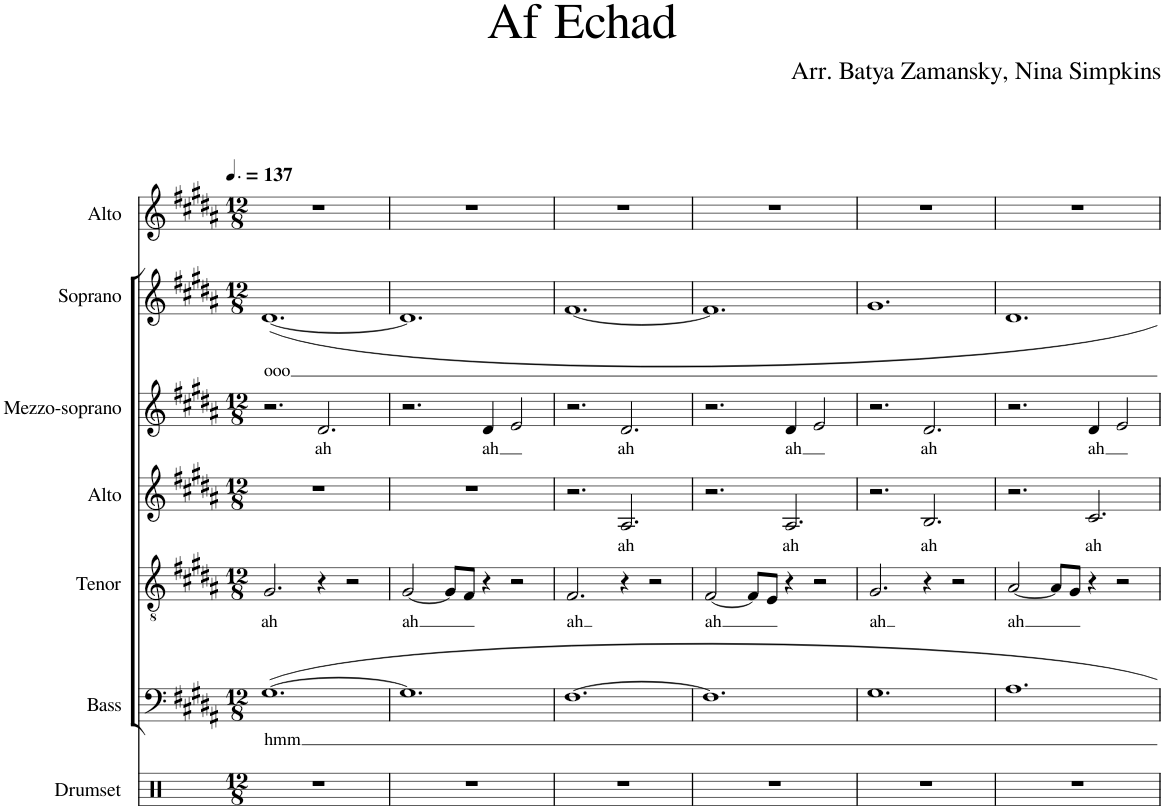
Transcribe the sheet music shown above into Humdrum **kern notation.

**kern	**kern	**text	**kern	**text	**kern	**text	**kern	**text	**kern	**text	**kern
*part7	*part6	*part6	*part5	*part5	*part4	*part4	*part3	*part3	*part2	*part2	*part1
*staff7	*staff6	*staff6	*staff5	*staff5	*staff4	*staff4	*staff3	*staff3	*staff2	*staff2	*staff1
*I"Drumset	*I"Bass	*	*I"Tenor	*	*I"Alto	*	*I"Mezzo-soprano	*	*I"Soprano	*	*I"Alto
*I'Drs.	*I'B.	*	*I'T.	*	*I'A.	*	*I'Mzs.	*	*I'S.	*	*I'A.
*clefX	*clefF4	*	*clefGv2	*	*clefG2	*	*clefG2	*	*clefG2	*	*clefG2
*k[]	*k[f#c#g#d#a#]	*	*k[f#c#g#d#a#]	*	*k[f#c#g#d#a#]	*	*k[f#c#g#d#a#]	*	*k[f#c#g#d#a#]	*	*k[f#c#g#d#a#]
*M12/8	*M12/8	*	*M12/8	*	*M12/8	*	*M12/8	*	*M12/8	*	*M12/8
*MM205	*MM205	*	*MM205	*	*MM205	*	*MM205	*	*MM205	*	*MM205
=1	=1	=1	=1	=1	=1	=1	=1	=1	=1	=1	=1
!	!	!LO:LY:b	!	!LO:LY:b	!	!	!	!	!	!LO:LY:b	!
1.r	[1.G#	hmm	2.G#/	ah	1.r	.	2.r	.	[1.d#	ooo	1.r
!	!	!	!	!	!	!	!	!LO:LY:b	!	!	!
.	.	.	4r	.	.	.	2.d#/	ah	.	.	.
.	.	.	2r	.	.	.	.	.	.	.	.
=2	=2	=2	=2	=2	=2	=2	=2	=2	=2	=2	=2
!	!	!	!	!LO:LY:b	!	!	!	!	!	!	!
1.r	1.G#]	.	[2G#/	ah	1.r	.	2.r	.	1.d#]	.	1.r
.	.	.	8G#/L]	.	.	.	.	.	.	.	.
.	.	.	8F#/J	.	.	.	.	.	.	.	.
!	!	!	!	!	!	!	!	!LO:LY:b	!	!	!
.	.	.	4r	.	.	.	4d#/	ah	.	.	.
.	.	.	2r	.	.	.	2e/	.	.	.	.
=3	=3	=3	=3	=3	=3	=3	=3	=3	=3	=3	=3
!	!	!	!	!LO:LY:b	!	!	!	!	!	!	!
1.r	[1.F#	.	2.F#/	ah	2.r	.	2.r	.	[1.f#	.	1.r
!	!	!	!	!	!	!LO:LY:b	!	!LO:LY:b	!	!	!
.	.	.	4r	.	2.A#/	ah	2.d#/	ah	.	.	.
.	.	.	2r	.	.	.	.	.	.	.	.
=4	=4	=4	=4	=4	=4	=4	=4	=4	=4	=4	=4
!	!	!	!	!LO:LY:b	!	!	!	!	!	!	!
1.r	1.F#]	.	[2F#/	ah	2.r	.	2.r	.	1.f#]	.	1.r
.	.	.	8F#/L]	.	.	.	.	.	.	.	.
.	.	.	8E/J	.	.	.	.	.	.	.	.
!	!	!	!	!	!	!LO:LY:b	!	!LO:LY:b	!	!	!
.	.	.	4r	.	2.A#/	ah	4d#/	ah	.	.	.
.	.	.	2r	.	.	.	2e/	.	.	.	.
=5	=5	=5	=5	=5	=5	=5	=5	=5	=5	=5	=5
!	!	!	!	!LO:LY:b	!	!	!	!	!	!	!
1.r	1.G#	.	2.G#/	ah	2.r	.	2.r	.	1.g#	.	1.r
!	!	!	!	!	!	!LO:LY:b	!	!LO:LY:b	!	!	!
.	.	.	4r	.	2.B/	ah	2.d#/	ah	.	.	.
.	.	.	2r	.	.	.	.	.	.	.	.
=6	=6	=6	=6	=6	=6	=6	=6	=6	=6	=6	=6
!	!	!	!	!LO:LY:b	!	!	!	!	!	!	!
1.r	1.A#	.	[2A#/	ah	2.r	.	2.r	.	1.d#	.	1.r
.	.	.	8A#/L]	.	.	.	.	.	.	.	.
.	.	.	8G#/J	.	.	.	.	.	.	.	.
!	!	!	!	!	!	!LO:LY:b	!	!LO:LY:b	!	!	!
.	.	.	4r	.	2.c#/	ah	4d#/	ah	.	.	.
.	.	.	2r	.	.	.	2e/	.	.	.	.
=	=	=	=	=	=	=	=	=	=	=	=
*-	*-	*-	*-	*-	*-	*-	*-	*-	*-	*-	*-
